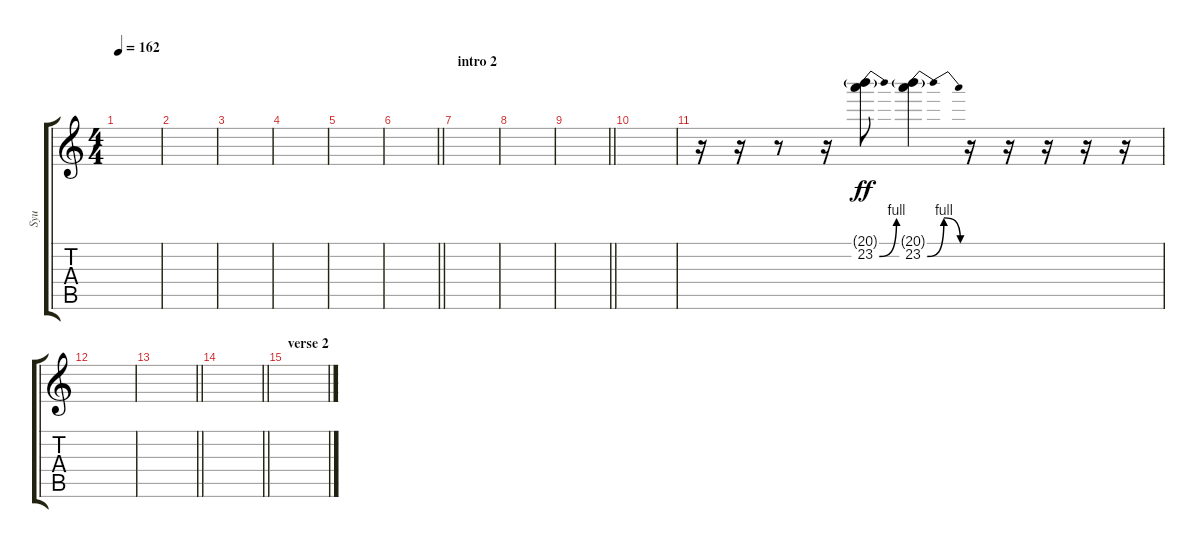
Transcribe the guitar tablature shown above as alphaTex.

\track ("Syu" "Syu") {instrument overdrivenguitar}
\staff {score tabs}
\tuning (Eb4 Bb3 Gb3 Db3 Ab2 Eb2) {hide}
\ts (4 4)
\tempo 162
\clef g2
\ks c
|
|
|
|
|
\barLineRight lightlight
|
\section ("" "intro 2")
|
|
\barLineRight lightlight
|
|
r.16 r.16 r.8 r.16 (20.1{g} 23.2{be (bend 0 0 60 4)}).8{dy ff} (20.1{g} 23.2{be (bendrelease 0 0 15 4 45 4 60 0)}).4 r.16 r.16 r.16 r.16 r.16 |
|
\barLineRight lightlight
|
\barLineRight lightlight
|
\section ("" "verse 2")
